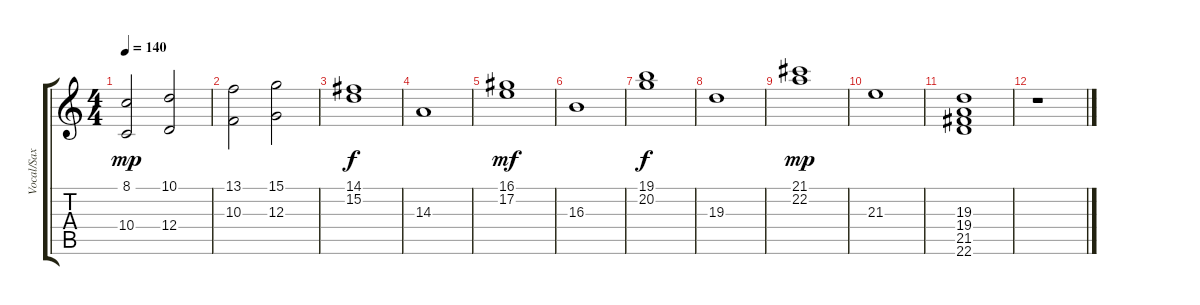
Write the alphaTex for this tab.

\track ("Vocal/Sax" "Vocal/Sax") {instrument tenorsax}
\staff {score tabs}
\tuning (E4 B3 G3 D3 A2 E2) {hide}
\ts (4 4)
\tempo 140
\clef g2
\ks c
(8.1 10.4).2{dy mp} (10.1 12.4).2 |
(13.1 10.3).2 (15.1 12.3).2 |
(14.1 15.2).1{dy f} |
14.3.1 |
(16.1 17.2).1{dy mf} |
16.3.1 |
(19.1 20.2).1{dy f} |
19.3.1 |
(21.1 22.2).1{dy mp} |
21.3.1 |
(19.3 19.4 21.5 22.6).1 |
r.1
